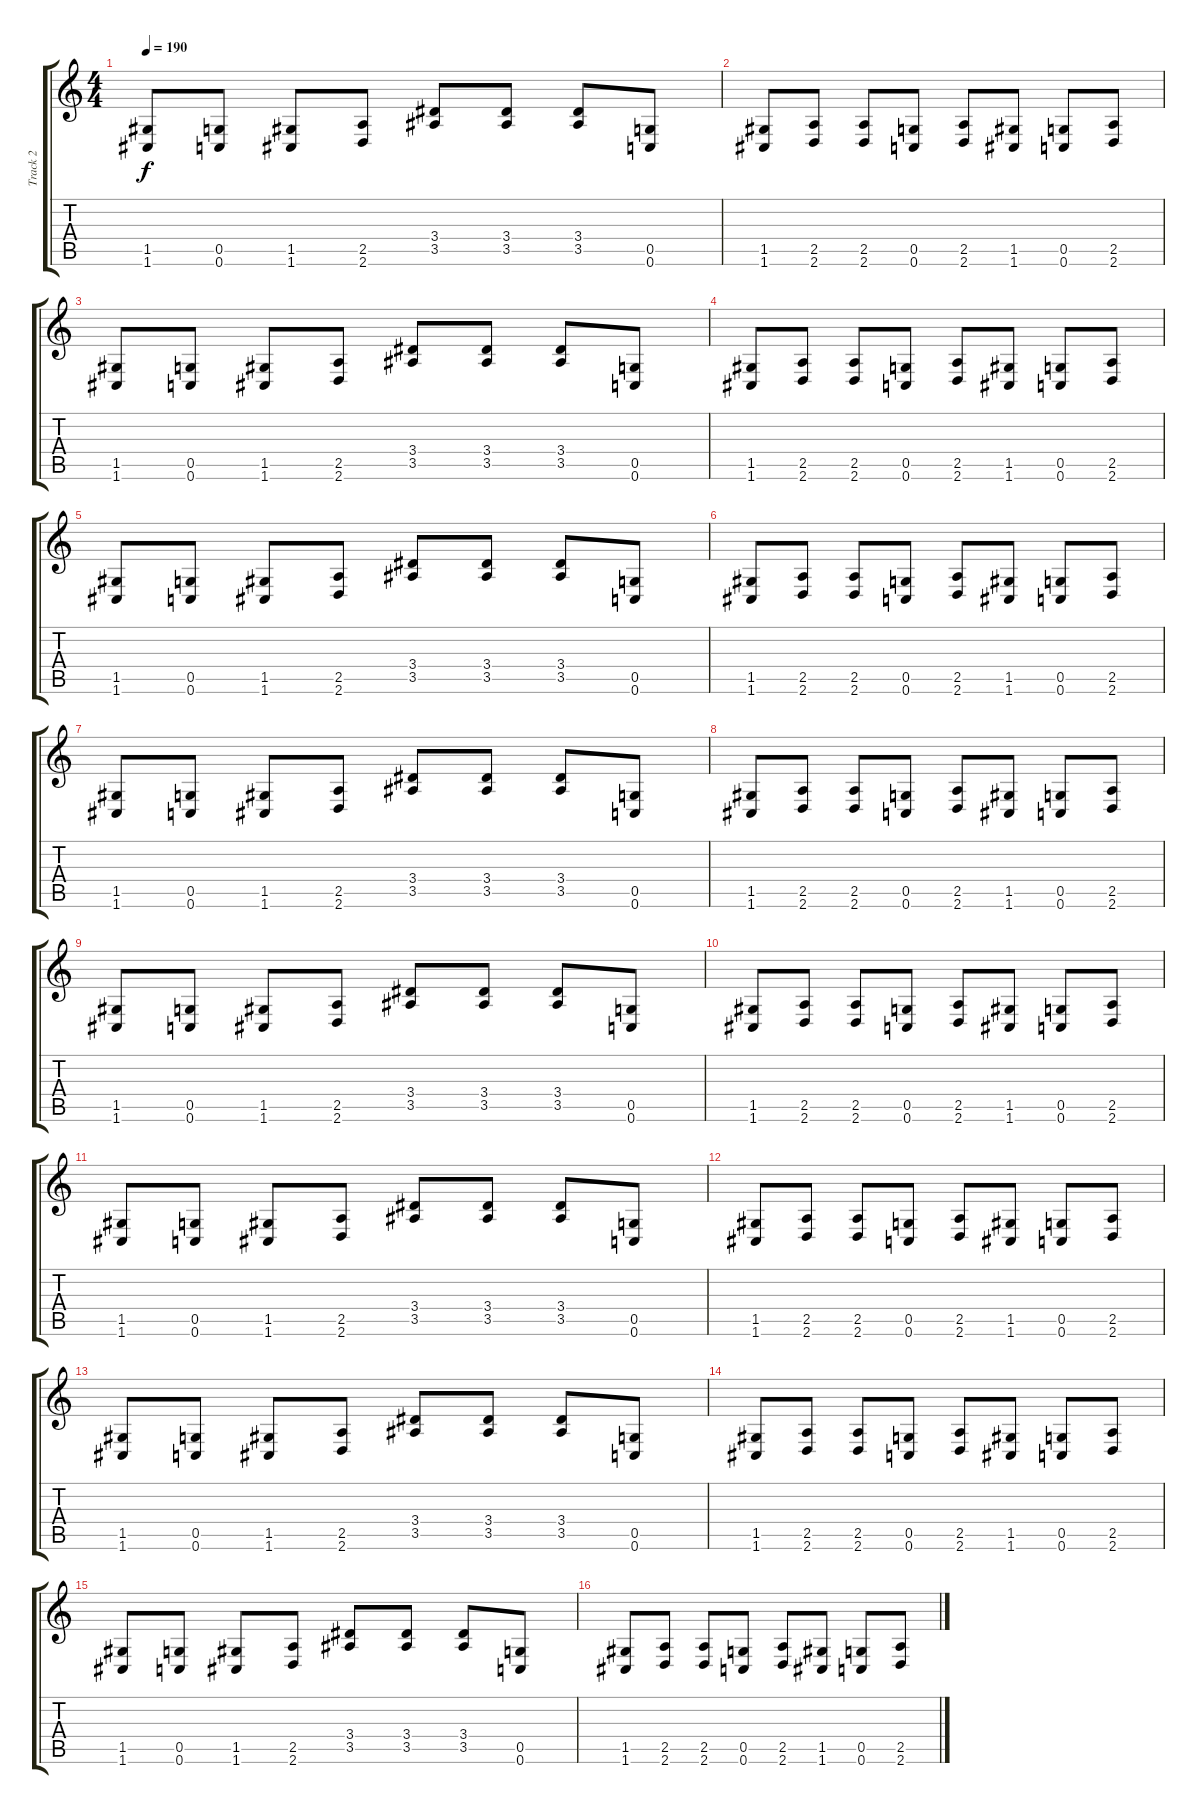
\track ("Track 2" "Track 2") {instrument distortionguitar}
\staff {score tabs}
\tuning (D4 A3 F3 C3 G2 C2) {hide}
\ts (4 4)
\tempo 190
\clef g2
\ks c
(1.5 1.6).8{dy f} (0.5 0.6).8 (1.5 1.6).8 (2.5 2.6).8 (3.4 3.5).8 (3.4 3.5).8 (3.4 3.5).8 (0.5 0.6).8 |
(1.5 1.6).8 (2.5 2.6).8 (2.5 2.6).8 (0.5 0.6).8 (2.5 2.6).8 (1.5 1.6).8 (0.5 0.6).8 (2.5 2.6).8 |
(1.5 1.6).8 (0.5 0.6).8 (1.5 1.6).8 (2.5 2.6).8 (3.4 3.5).8 (3.4 3.5).8 (3.4 3.5).8 (0.5 0.6).8 |
(1.5 1.6).8 (2.5 2.6).8 (2.5 2.6).8 (0.5 0.6).8 (2.5 2.6).8 (1.5 1.6).8 (0.5 0.6).8 (2.5 2.6).8 |
(1.5 1.6).8 (0.5 0.6).8 (1.5 1.6).8 (2.5 2.6).8 (3.4 3.5).8 (3.4 3.5).8 (3.4 3.5).8 (0.5 0.6).8 |
(1.5 1.6).8 (2.5 2.6).8 (2.5 2.6).8 (0.5 0.6).8 (2.5 2.6).8 (1.5 1.6).8 (0.5 0.6).8 (2.5 2.6).8 |
(1.5 1.6).8 (0.5 0.6).8 (1.5 1.6).8 (2.5 2.6).8 (3.4 3.5).8 (3.4 3.5).8 (3.4 3.5).8 (0.5 0.6).8 |
(1.5 1.6).8 (2.5 2.6).8 (2.5 2.6).8 (0.5 0.6).8 (2.5 2.6).8 (1.5 1.6).8 (0.5 0.6).8 (2.5 2.6).8 |
(1.5 1.6).8 (0.5 0.6).8 (1.5 1.6).8 (2.5 2.6).8 (3.4 3.5).8 (3.4 3.5).8 (3.4 3.5).8 (0.5 0.6).8 |
(1.5 1.6).8 (2.5 2.6).8 (2.5 2.6).8 (0.5 0.6).8 (2.5 2.6).8 (1.5 1.6).8 (0.5 0.6).8 (2.5 2.6).8 |
(1.5 1.6).8 (0.5 0.6).8 (1.5 1.6).8 (2.5 2.6).8 (3.4 3.5).8 (3.4 3.5).8 (3.4 3.5).8 (0.5 0.6).8 |
(1.5 1.6).8 (2.5 2.6).8 (2.5 2.6).8 (0.5 0.6).8 (2.5 2.6).8 (1.5 1.6).8 (0.5 0.6).8 (2.5 2.6).8 |
(1.5 1.6).8 (0.5 0.6).8 (1.5 1.6).8 (2.5 2.6).8 (3.4 3.5).8 (3.4 3.5).8 (3.4 3.5).8 (0.5 0.6).8 |
(1.5 1.6).8 (2.5 2.6).8 (2.5 2.6).8 (0.5 0.6).8 (2.5 2.6).8 (1.5 1.6).8 (0.5 0.6).8 (2.5 2.6).8 |
(1.5 1.6).8 (0.5 0.6).8 (1.5 1.6).8 (2.5 2.6).8 (3.4 3.5).8 (3.4 3.5).8 (3.4 3.5).8 (0.5 0.6).8 |
(1.5 1.6).8 (2.5 2.6).8 (2.5 2.6).8 (0.5 0.6).8 (2.5 2.6).8 (1.5 1.6).8 (0.5 0.6).8 (2.5 2.6).8
